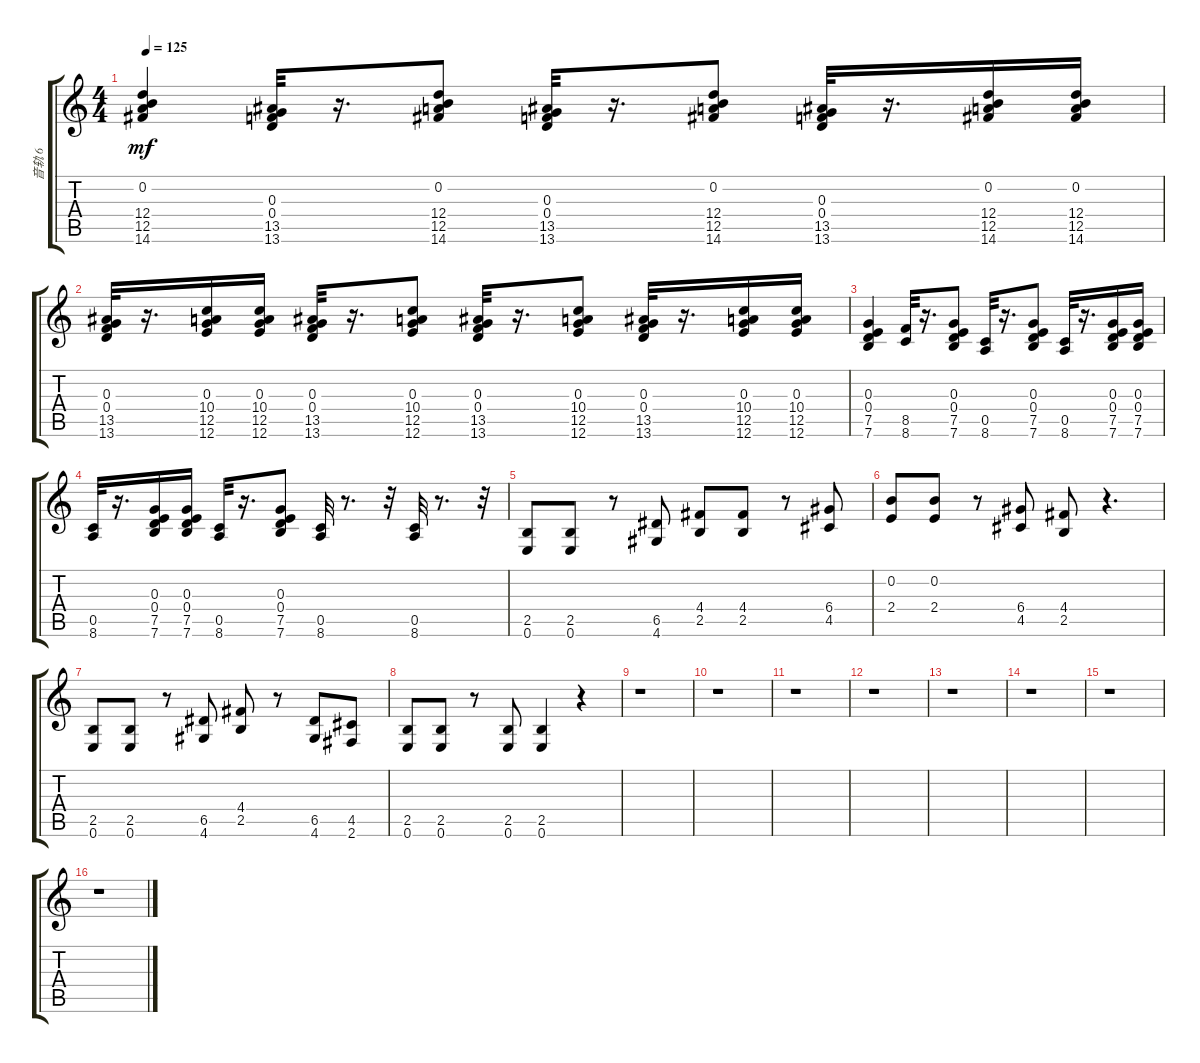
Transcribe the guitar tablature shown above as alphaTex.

\track ("音轨 6" "音轨 6") {instrument acousticguitarsteel}
\staff {score tabs}
\tuning (E4 B3 G3 D3 A2 E2) {hide}
\ts (4 4)
\tempo 125
\clef g2
\ks c
(0.2 12.4 12.5 14.6).4{dy mf} (0.3 0.4 13.5 13.6).32 r.16{d} (0.2 12.4 12.5 14.6).8 (0.3 0.4 13.5 13.6).32 r.16{d} (0.2 12.4 12.5 14.6).8 (0.3 0.4 13.5 13.6).32 r.16{d} (0.2 12.4 12.5 14.6).16 (0.2 12.4 12.5 14.6).16 |
(0.3 0.4 13.5 13.6).32 r.16{d} (0.3 10.4 12.5 12.6).16 (0.3 10.4 12.5 12.6).16 (0.3 0.4 13.5 13.6).32 r.16{d} (0.3 10.4 12.5 12.6).8 (0.3 0.4 13.5 13.6).32 r.16{d} (0.3 10.4 12.5 12.6).8 (0.3 0.4 13.5 13.6).32 r.16{d} (0.3 10.4 12.5 12.6).16 (0.3 10.4 12.5 12.6).16 |
(0.3 0.4 7.5 7.6).4 (8.5 8.6).32 r.16{d} (0.3 0.4 7.5 7.6).8 (0.5 8.6).32 r.16{d} (0.3 0.4 7.5 7.6).8 (0.5 8.6).32 r.16{d} (0.3 0.4 7.5 7.6).16 (0.3 0.4 7.5 7.6).16 |
(0.5 8.6).32 r.16{d} (0.3 0.4 7.5 7.6).16 (0.3 0.4 7.5 7.6).16 (0.5 8.6).32 r.16{d} (0.3 0.4 7.5 7.6).8 (0.5 8.6).32 r.8{d} r.32 (0.5 8.6).32 r.8{d} r.32 |
(2.5 0.6).8 (2.5 0.6).8 r.8 (6.5 4.6).8 (4.4 2.5).8 (4.4 2.5).8 r.8 (6.4 4.5).8 |
(0.2 2.4).8 (0.2 2.4).8 r.8 (6.4 4.5).8 (4.4 2.5).8 r.4{d} |
(2.5 0.6).8 (2.5 0.6).8 r.8 (6.5 4.6).8 (4.4 2.5).8 r.8 (6.5 4.6).8 (4.5 2.6).8 |
(2.5 0.6).8 (2.5 0.6).8 r.8 (2.5 0.6).8 (2.5 0.6).4 r.4 |
r.1 |
r.1 |
r.1 |
r.1 |
r.1 |
r.1 |
r.1 |
r.1
